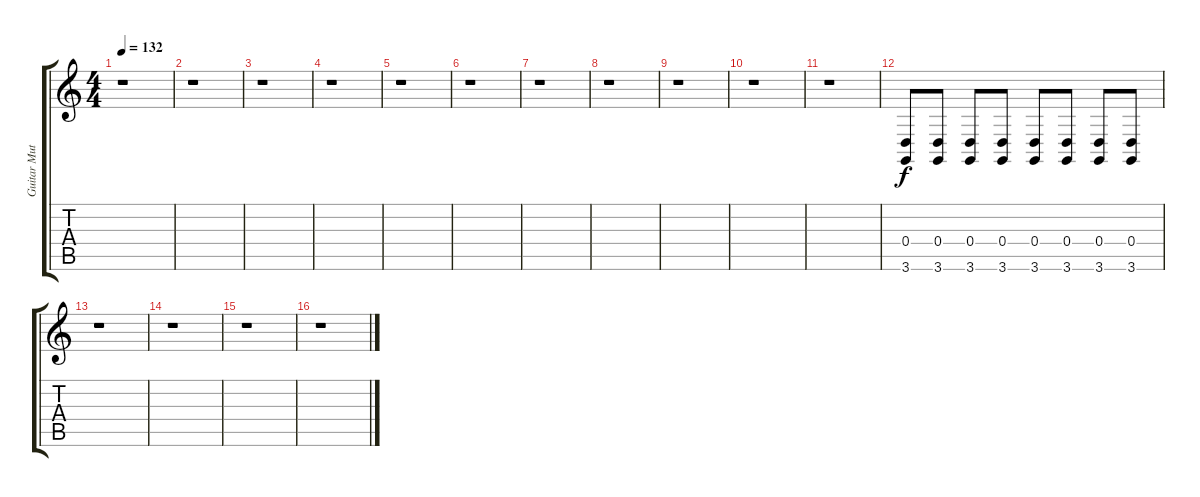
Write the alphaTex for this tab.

\track ("Guitar Muted" "Guitar Mut") {instrument pad3polysynth}
\staff {score tabs}
\tuning (E4 B3 G3 D3 A2 E2) {hide}
\ts (4 4)
\tempo 132
\clef g2
\ks c
r.1{dy f} |
r.1 |
r.1 |
r.1 |
r.1 |
r.1 |
r.1 |
r.1 |
r.1 |
r.1 |
r.1 |
(0.4 3.6).8 (0.4 3.6).8 (0.4 3.6).8 (0.4 3.6).8 (0.4 3.6).8 (0.4 3.6).8 (0.4 3.6).8 (0.4 3.6).8 |
r.1 |
r.1 |
r.1 |
r.1
